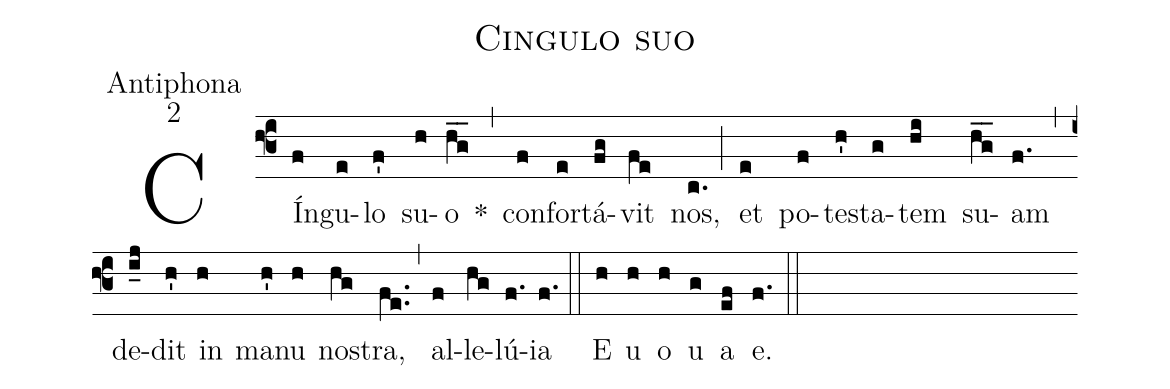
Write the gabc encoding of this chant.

name:Cingulo suo;
office-part:Antiphona;
mode:2;
%%
(f3)CÍn(f)gu(e)lo(f') su(h)o(hg__) *(,) con(f)for(e)tá(fg)vit(fe) nos,(c.) (;) et(e) po(f)tes(h')ta(g)tem(hi) su(hg__)am(f.) (,) de(i_j)dit(h') in(h) ma(h')nu(h) nos(hg)tra,(fe..) (,) al(f)le(hg)lú(f.)ia(f.) (::) E(h) u(h) o(h) u(g) a(ef) e.(f.) (::)
